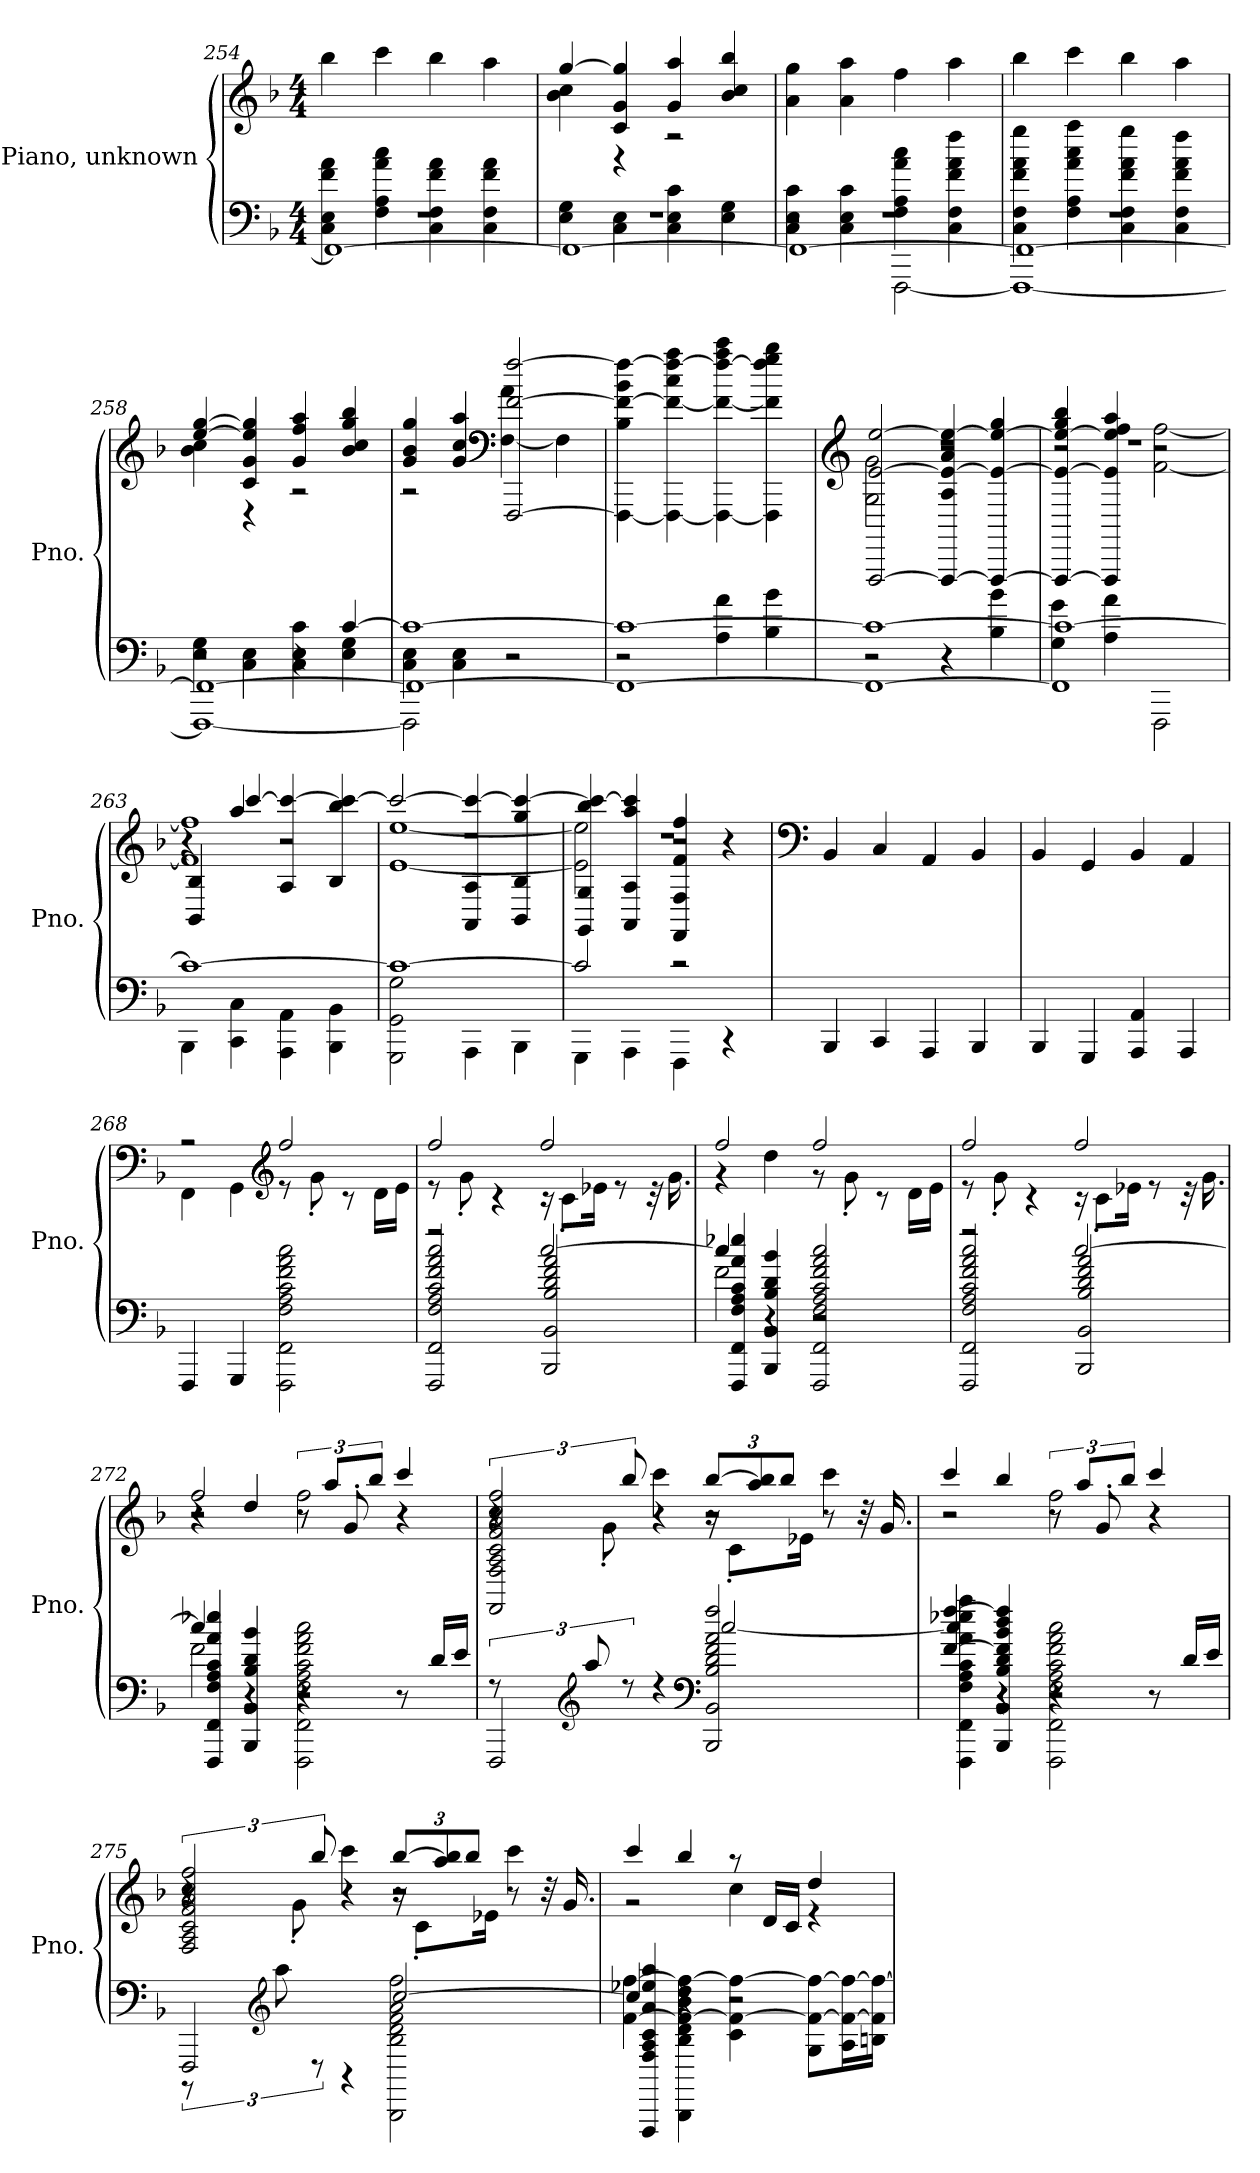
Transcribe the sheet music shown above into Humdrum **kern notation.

**kern	**kern
*part1	*part1
*staff2	*staff1
*I"Piano, unknown	*
*I'Pno.	*
*clefF4	*clefG2
*k[b-]	*k[b-]
*M4/4	*M4/4
=254	=254
*^	*
*	*^	*
1r	4C\ 4E\ 4f\ 4a\	1FF_	4bb-\
.	4F\ 4A\ 4a\ 4cc\	.	4ccc\
.	4C\ 4F\ 4f\ 4a\	.	4bb-\
.	4C\ 4F\ 4f\ 4a\	.	4aa\
!!LO:LB:g=z
=255	=255	=255	=255
*	*	*	*^
1r	4E\ 4G\	1FF_	[4gg/	4b-\ 4cc\
.	4C\ 4E\	.	4c/ 4g/ 4gg/]	4r
.	4C\ 4E\ 4c\	.	4g/ 4aa/	2r
.	4E\ 4G\	.	4b-/ 4cc/ 4bb-/	.
*	*	*	*v	*v
=256	=256	=256	=256
*	*	*^	*
1r	4C\ 4E\ 4c\	1FF_	2r	4a\ 4gg\
.	4C\ 4E\ 4c\	.	.	4a\ 4aa\
.	4F\ 4A\ 4a\ 4cc\	.	[2FFF\	4ff\
.	4C\ 4F\ 4f\ 4a\ 4ff\	.	.	4aa\
=257	=257	=257	=257	=257
1r	4C\ 4F\ 4f\ 4a\ 4gg\	1FF_	1FFF_	4bb-\
.	4F\ 4A\ 4a\ 4cc\ 4aa\	.	.	4ccc\
.	4C\ 4F\ 4f\ 4a\ 4gg\	.	.	4bb-\
.	4C\ 4F\ 4f\ 4a\ 4ff\	.	.	4aa\
=258	=258	=258	=258	=258
*	*	*	*	*^
2r	4E\ 4G\	1FF_	1FFF_	[4ee/ [4gg/	4b-\ 4cc\
.	4C\ 4E\	.	.	4c/ 4g/ 4ee/] 4gg/]	4r
4r	4C\ 4E\ 4c\	.	.	4g/ 4ff/ 4aa/	2r
[4c/	4E\ 4G\	.	.	4b-/ 4cc/ 4gg/ 4bb-/	.
=259	=259	=259	=259	=259	=259
1c_	4C\ 4E\	1FF_	2FFF\]	4g/ 4b-/ 4gg/	2r
.	4C\ 4E\	.	.	4g/ 4cc/ 4aa/	.
*	*	*	*	*clefF4	*
.	2r	.	2r	[2FFF/ [2f/ [2ff/	[4F\ 4a\
.	.	.	.	.	4F\]
*	*	*v	*v	*	*
*	*	*	*v	*v
=260	=260	=260	=260
1c_	2r	1FF_	4FFF\_ 4B-\ 4f\_ 4b-\ 4ff\_
.	.	.	4FFF\_ 4f\_ 4cc\ 4ff\_ 4aa\
.	4A\ 4a\	.	4FFF\_ 4f\_ 4ff\_ 4aa\ 4ccc\
.	4B-\ 4b-\	.	4FFF\] 4f\] 4ff\] 4gg\ 4bb-\
!!LO:LB:g=z
=261	=261	=261	=261
*	*	*	*clefG2
*	*	*	*^
*	*	*	*	*^
1c_	2r	1FF_	1r	2G\ 2g\	[2FFF/ [2e/ [2ee/
.	4r	.	.	2r	4FFF/_ 4A/ 4e/_ 4a/ 4ee/_
.	4B-\ 4b-\	.	.	.	4FFF/_ 4e/_ 4ee/_ 4gg/
=262	=262	=262	=262	=262	=262
1c_	4G\ 4g\	1FF]	1r	2r	4FFF/_ 4e/_ 4ee/_ 4gg/ 4bb-/
.	4A\ 4a\	.	.	.	4FFF/] 4e/] 4ee/] 4ff/ 4aa/
.	2FFF\	.	.	[2f\ [2ff\	2r
*	*v	*v	*	*	*
=263	=263	=263	=263	=263
1c_	4BBB-\	4r	1f] 1ff]	4BB-/ 4B-/
.	4CC\ 4C\	4aa/	.	[4ccc/
.	4AAA\ 4AA\	2r	.	4A/ 4ccc/_
.	4BBB-\ 4BB-\	.	.	4B-/ 4bb-/ 4ccc/_
=264	=264	=264	=264	=264
1c_	2GGG\ 2GG\ 2G\	1r	[1e [1ee	2ccc/_
.	4AAA\	.	.	4AA/ 4A/ 4ccc/_
.	4BBB-\	.	.	4BB-/ 4B-/ 4gg/ 4ccc/_
=265	=265	=265	=265	=265
2c/]	4GGG\	1r	2e\] 2ee\]	4GG/ 4G/ 4bb-/ 4ccc/_
.	4AAA\	.	.	4AA/ 4A/ 4aa/ 4ccc/]
2r	4FFF\	.	2r	4FF/ 4F/ 4f/ 4ff/
.	4r	.	.	4r
*v	*v	*	*	*
*	*v	*v	*v
=266	=266
*	*clefF4
4BBB-/	4BB-/
4CC/	4C/
4AAA/	4AA/
4BBB-/	4BB-/
!!LO:PB:g=z
=267	=267
4BBB-/	4BB-/
4GGG/	4GG/
4AAA/ 4AA/	4BB-/
4AAA/	4AA/
=268	=268
*	*^
4FFF/	2r	4FF\
4GGG/	.	4GG\
*	*clefG2	*
2FFF\ 2FF\ 2F\ 2A\ 2c\ 2f\ 2a\ 2cc\	2ff/	8r
.	.	8g'\
.	.	8r
.	.	16d\LL
.	.	16e\JJ
=269	=269	=269
*^	*	*
2r	2FFF/ 2FF/ 2F/ 2A/ 2c/ 2f/ 2a/ 2cc/	2ff/	8r
.	.	.	8g'\
.	.	.	4r
[2cc/	2BBB-/ 2BB-/ 2B-/ 2d/ 2f/ 2a/	2ff/	16r
.	.	.	8c'\L
.	.	.	16e-X\Jk
.	.	.	8r
.	.	.	32r
.	.	.	16.g\
=270	=270	=270	=270
*	*^	*	*
4cc/]	2f\	4FFF/ 4FF/ 4F/ 4A/ 4c/ 4a/ 4ee-X/	2ff/	4r
4r	.	4BBB-/ 4BB-/ 4B-/ 4d/ 4b-/	.	4dd\
2r	2r	2FFF/ 2FF/ 2F/ 2A/ 2c/ 2f/ 2a/ 2cc/	2ff/	8r
.	.	.	.	8g'\
.	.	.	.	8r
.	.	.	.	16d\LL
.	.	.	.	16e\JJ
*	*v	*v	*	*
=271	=271	=271	=271
2r	2FFF/ 2FF/ 2F/ 2A/ 2c/ 2f/ 2a/ 2cc/	2ff/	8r
.	.	.	8g'\
.	.	.	4r
[2cc/	2BBB-/ 2BB-/ 2B-/ 2d/ 2f/ 2a/	2ff/	16r
.	.	.	8c'\L
.	.	.	16e-X\Jk
.	.	.	8r
.	.	.	32r
.	.	.	16.g\
!!LO:LB:g=z
=272	=272	=272	=272
*	*^	*	*^
4cc/]	2f\	4FFF/ 4FF/ 4F/ 4A/ 4c/ 4a/ 4ee-X/	4r	2r	2ff/
4r	.	4BBB-/ 4BB-/ 4B-/ 4d/ 4b-/	4dd/	.	.
2r	2FFF\ 2FF\ 2F\ 2A\ 2c\ 2f\ 2a\ 2cc\	4r	12r	2ff\	8r
.	.	.	12aa/L	.	.
.	.	.	.	.	8g'/
.	.	.	12bb-/J	.	.
.	.	8r	4r	.	4ccc/
.	.	16d/LL	.	.	.
.	.	16e/JJ	.	.	.
*	*v	*v	*	*	*
=273	=273	=273	=273	=273
12r	2FFF/	6r	8r	2FF/ 2F/ 2A/ 2c/ 2f/ 2a/ 2cc/ 2ff/
*clefG2	*	*	*	*
12aa/	.	.	.	.
.	.	.	8g'\	.
12r	.	12bb-/	.	.
4r	.	4r	4ccc\	.
*clefF4	*	*	*	*
*	*	*Xbrackettup	*	*
2BBB-/ 2BB-/ 2B-/ 2d/ 2f/ 2a/ 2ff/	[2cc/	[12bb-/L	16r	2r
.	.	.	8c'\L	.
.	.	12aa/ 12bb-/]	.	.
.	.	12bb-/J	.	.
.	.	.	16e-X\Jk	.
.	.	8r	4ccc\	.
.	.	32r	.	.
.	.	16.g/	.	.
=274	=274	=274	=274	=274
*	*^	*	*	*
[4f/ [4ff/	4FFF\ 4FF\ 4F\ 4A\ 4c\ 4a\ 4ee-X\ 4aa\	4cc/]	4ccc/	2r	2r
4BBB-/ 4BB-/ 4B-/ 4d/ 4f/] 4b-/ 4dd/ 4ff/]	4r	4r	4bb-/	.	.
*	*	*	*brackettup	*	*
4r	2FFF\ 2FF\ 2F\ 2A\ 2c\ 2f\ 2a\ 2cc\	2r	12r	2ff\	8r
.	.	.	12aa/L	.	.
.	.	.	.	.	8g'/
.	.	.	12bb-/J	.	.
8r	.	.	4r	.	4ccc/
16d/LL	.	.	.	.	.
16e/JJ	.	.	.	.	.
*	*v	*v	*	*	*
!!LO:LB:g=z	!!	!!
=275	=275	=275	=275	=275
2FFF/	12r	6r	8r	2F/ 2A/ 2c/ 2f/ 2a/ 2cc/ 2ff/
*clefG2	*	*	*	*
.	12aa\	.	.	.
.	.	.	8g'\	.
.	12r	12bb-/	.	.
.	4r	4r	4ccc\	.
*	*	*Xbrackettup	*	*
[2cc/	2BBB-\ 2B-\ 2d\ 2f\ 2a\ 2ff\	[12bb-/L	16r	2r
.	.	.	8c'\L	.
.	.	12aa/ 12bb-/]	.	.
.	.	12bb-/J	.	.
.	.	.	16e-X\Jk	.
.	.	8r	4ccc\	.
.	.	32r	.	.
.	.	16.g/	.	.
*	*	*	*v	*v
=276	=276	=276	=276
*	*^	*	*
4cc/]	4FFF/ 4F/ 4A/ 4c/ 4a/ 4ee-X/ 4aa/	[4f\ [4ff\	4ccc/	2r
4r	4r	4BBB-\ 4B-\ 4d\ 4f\_ 4b-\ 4dd\ 4ff\_	4bb-/	.
2r	2r	4c\ 4f\_ 4ff\_	8r	4cc\
.	.	.	16d/LL	.
.	.	.	16c/JJ	.
.	.	8G\ 8f\_ 8ff\_L	4dd/	4r
.	.	16A\ 16f\_ 16ff\_L	.	.
.	.	16Bn\ 16f\] 16ff\_JJ	.	.
*v	*v	*v	*	*
*	*v	*v
=	=
*-	*-
